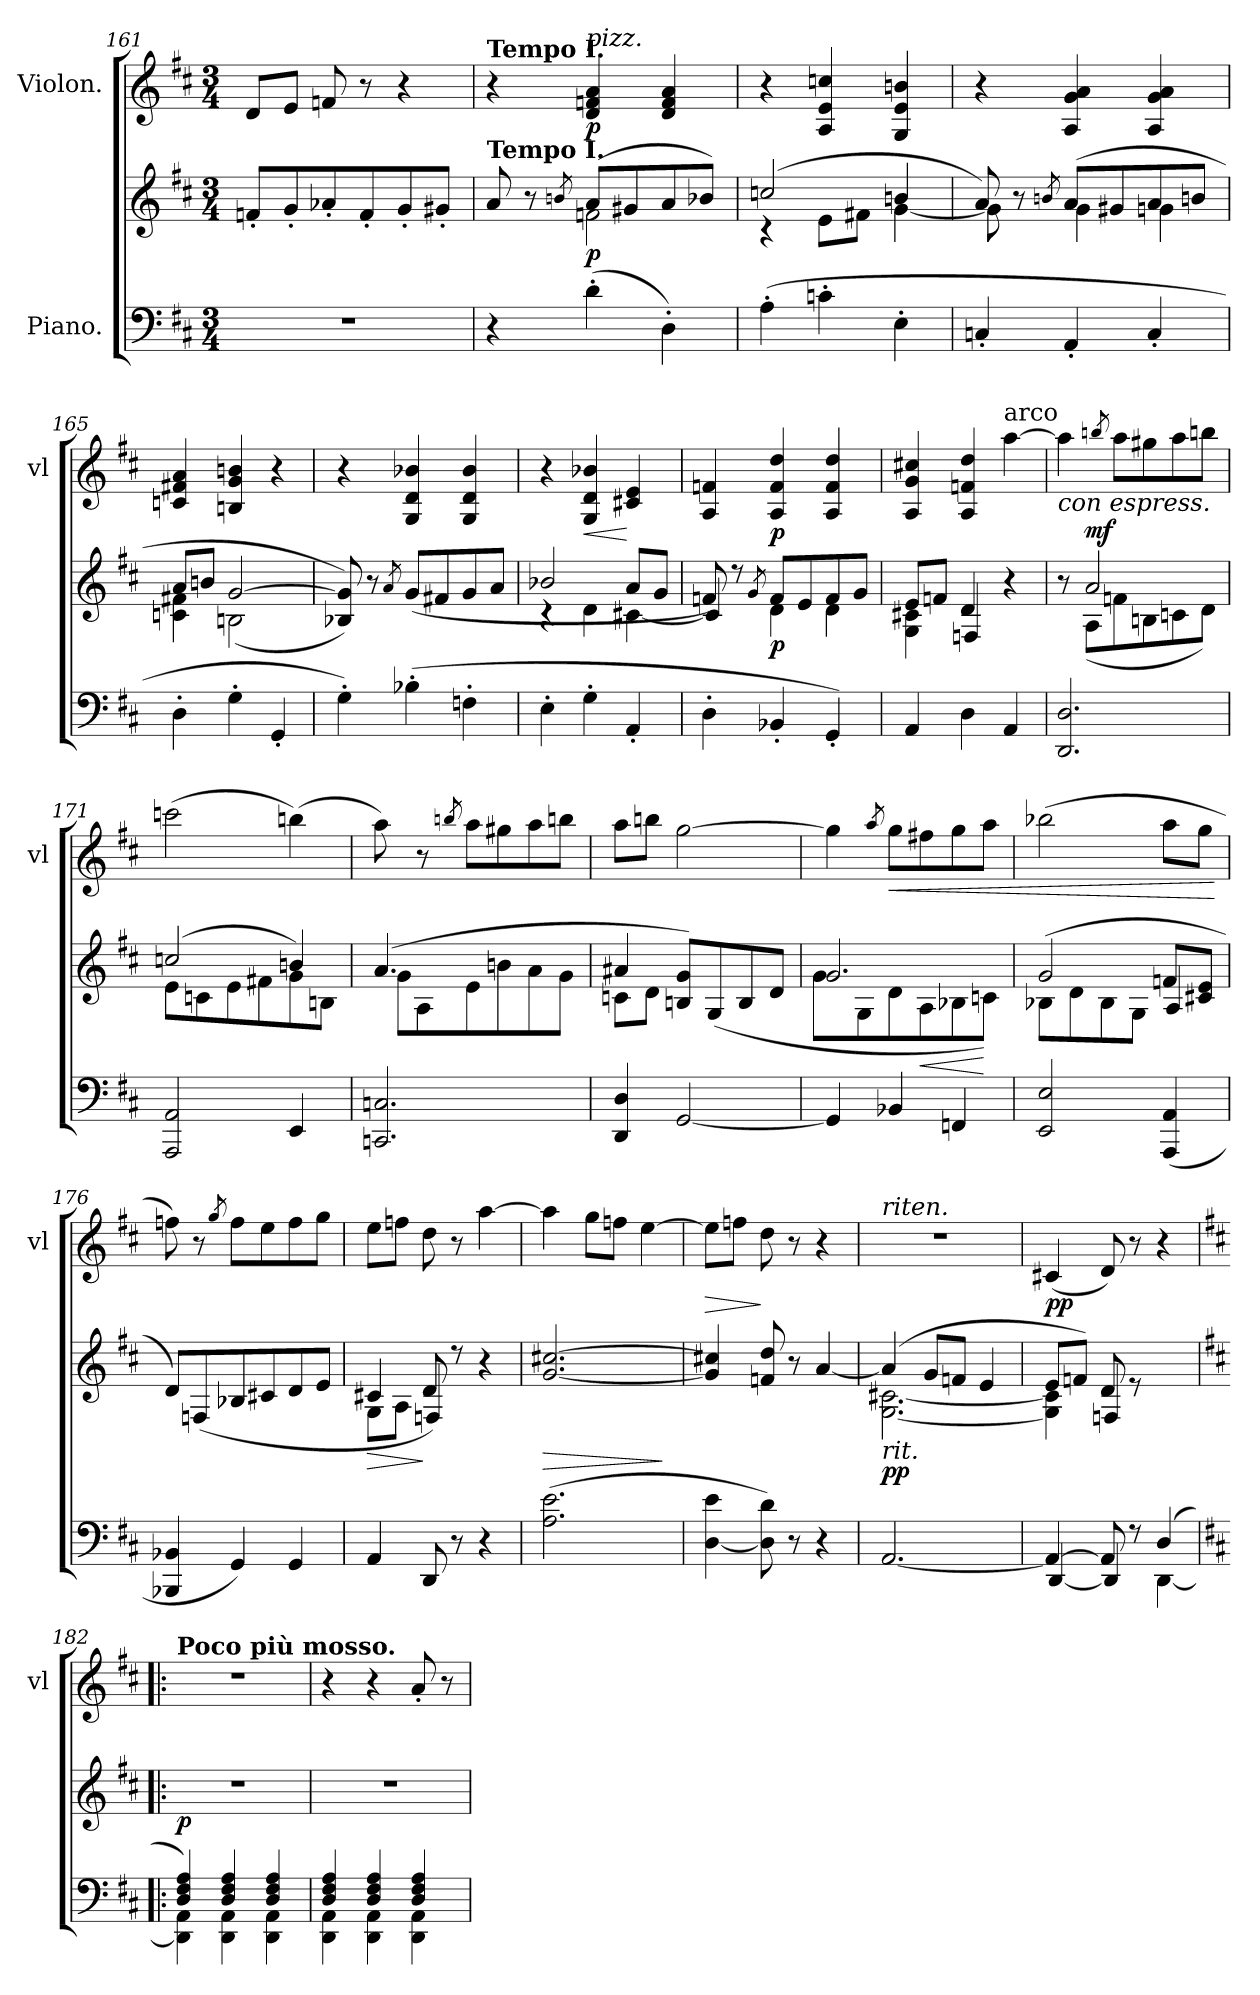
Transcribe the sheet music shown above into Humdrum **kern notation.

**kern	**kern	**dynam	**kern	**dynam
*part2	*part2	*part2	*part1	*part1
*staff3	*staff2	*staff2/3	*staff1	*staff1
*I"Piano.	*	*	*I"Violon.	*
*	*	*	*I'vl	*
*clefF4	*clefG2	*	*clefG2	*
*k[f#c#]	*k[f#c#]	*	*k[f#c#]	*
*M3/4	*M3/4	*	*M3/4	*
=161	=161	=161	=161	=161
2.r	8f'/L	.	8d!/L	.
.	8g'/	.	8e!/J	.
.	8a-X'/	.	8f!/	.
.	8f'/	.	8r	.
.	8g'/	.	4r	.
.	8g#X'/J	.	.	.
=162	=162	=162	=162	=162
*	*^	*	*	*
!	!	!	!	!LO:TX:a:B:t=Tempo I.	!
!	!LO:TX:a:B:t=Tempo I.	!	!	!	!
4r	8a/	8a/yy	.	4r	.
.	8r	8ryy	.	.	.
.	8qbn/	.	.	.	.
!	!	!	!	!LO:TX:a:i:t=pizz.	!
(4d'\	(8a/L	2f\	p	4d!/ 4f!/ 4a!/	p
.	8g#X/	.	.	.	.
4D'\)	8a/	.	.	4d!/ 4f!/ 4a!/	.
.	8b-X/J)	.	.	.	.
=163	=163	=163	=163	=163	=163
(4A'\	(2cc/	4r	.	4r	.
4c'\	.	8e\L	.	4A!/ 4e!/ 4cc!/	.
.	.	8f#X\J	.	.	.
4E'\	4bn/	[4g\	.	4G!/ 4e!/ 4bn!/	.
=164	=164	=164	=164	=164	=164
4C'/	8a/)	8g\]	.	4r	.
.	8r	8ryy	.	.	.
.	8qbn/	.	.	.	.
4AA'/	(8a/L	4g\	.	4A!/ 4g!/ 4a!/	.
.	8g#X/	.	.	.	.
4C'/	8a/	4gn\	.	4A!/ 4g!/ 4a!/	.
.	8bn/J	.	.	.	.
=165	=165	=165	=165	=165	=165
4D'\	8a/L	4c\ 4f#X\	.	4c!/ 4f#X!/ 4a!/	.
.	8bn/J	.	.	.	.
4G'\	[2g/	(2Bn\	.	4Bn!/ 4g!/ 4bn!/	.
4GG'/	.	.	.	4r	.
*	*v	*v	*	*	*
=166	=166	=166	=166	=166
4G'\)	8B-/ 8g]/))	.	4r	.
.	8r	.	.	.
.	8qa/	.	.	.
(4B-X'\	(>8g/L	.	4G!/ 4d!/ 4b-X!/	.
.	8f#X/	.	.	.
4F'\	8g/	.	4G!/ 4d!/ 4b-!/	.
.	8a/J	.	.	.
=167	=167	=167	=167	=167
*	*^	*	*	*
4E'\	2b-/	4r	.	4r	.
!	!	!	!	!	!LO:HP:b
4G'\	.	4d\	.	4G!/ 4d!/ 4b-!/	<
4AA'/	8a/L	[4c#X\	.	4c#X!/ 4e!/	[
.	8g/J	.	.	.	.
=168	=168	=168	=168	=168	=168
4D'\	8f/)	4c#/]	.	4A!/ 4f!/	.
.	8r	.	.	.	.
.	8qg/	.	.	.	.
4BB-'/	8f/L	4d\	p	4A!/ 4f!/ 4dd!/	p
.	8e/	.	.	.	.
4GG'/)	8f/	4d\	.	4A!/ 4f!/ 4dd!/	.
.	8g/J	.	.	.	.
=169	=169	=169	=169	=169	=169
4AA/	8e/L	4G\ 4c#X\	.	4A!/ 4g!/ 4cc#X!/	.
.	8f/J	.	.	.	.
4D\	4d/	4F/	.	4A!/ 4f!/ 4dd!/	.
!	!	!	!	!LO:TX:a:t=arco	!
4AA/	4r	4ryy	.	[4aa!\	.
=170	=170	=170	=170	=170	=170
!	!	!	!	!LO:TX:b:i:t=con espress.	!
2.DD/ 2.D/	8r	8ryy	.	4aa!\]	.
!	!	!	!LO:DY:a	!	!
.	2a/	(8A\L	mf	.	.
.	.	.	.	8qbbn!/	.
.	.	8f\	.	8aa!\L	.
.	.	8Bn\	.	8gg#X!\	.
.	.	8c\	.	8aa!\	.
.	8ryy	8d\J)	.	8bbn!\J	.
=171	=171	=171	=171	=171	=171
2AAA/ 2AA/	(2cc/	8e\L	.	(2ccc!\	.
.	.	8c\	.	.	.
.	.	8e\	.	.	.
.	.	8f#X\	.	.	.
4EE/	4bn/)	8g\	.	(4bbn!\)	.
.	.	8Bn\J	.	.	.
=172	=172	=172	=172	=172	=172
2.CC/ 2.C/	(4.a/	8g\L	.	8aa!\)	.
.	.	8A\	.	8r	.
.	.	.	.	8qbbn!/	.
.	.	8e\	.	8aa!\L	.
.	8ryy	8bn\	.	8gg#X!\	.
.	4ryy	8a\	.	8aa!\	.
.	.	8g\J	.	8bbn!\J	.
=173	=173	=173	=173	=173	=173
4DD/ 4D/	4a#X/	8c\L	.	8aa!\L	.
.	.	8d\J	.	8bbn!\J	.
[2GG/	8Bn/ 8g/L)	4ryy	.	[2gg!\	.
.	(8G/	.	.	.	.
.	8B/	4ryy	.	.	.
.	8d/J	.	.	.	.
=174	=174	=174	=174	=174	=174
4GG/]	2.g/	8g\L	.	4gg!\]	.
.	.	8G\	.	.	.
.	.	.	.	8qaa!/	.
!	!	!	!	!	!LO:HP:b
4BB-X/	.	8d\	.	8gg!\L	<
!	!	!	!LO:HP:b	!	!
.	.	8A\	<	8ff#X!\	.
4FF/	.	8B-\	.	8gg!\	.
.	.	8c\J)	[	8aa!\J	.
=175	=175	=175	=175	=175	=175
2EE/ 2E/	2g/	(<8B-\L	.	(2bb-!\	.
.	.	8d\	.	.	.
.	.	8B-\	.	.	.
.	.	8G\J	.	.	.
(4AAA/ 4AA/	8f/L	4A/	.	8aa!\L	.
.	8c#X/ 8e/J	.	.	8gg!\J	.
*	*v	*v	*	*	*
.	.	.	.	[
=176	=176	=176	=176	=176
4BBB-/ 4BB-/	8d/L)	.	8ff!\)	.
.	(8F/	.	8r	.
.	.	.	8qgg!/	.
4GG/)	8B-/	.	8ff!\L	.
.	8c#X/	.	8ee!\	.
4GG/	8d/	.	8ff!\	.
.	8e/J	.	8gg!\J	.
=177	=177	=177	=177	=177
*	*^	*	*	*
!	!	!	!LO:HP:b	!	!
4AA/	4c#X/	8G\L	>	8ee!\L	.
.	.	8A\J	.	8ff!\J	.
8DD/	8d/	4F/)	]	8dd!\	.
8r	8r	.	.	8r	.
4r	4r	4ryy	.	[4aa!\	.
=178	=178	=178	=178	=178	=178
!	!	!	!LO:HP:b	!	!
*	*v	*v	*	*	*
(2.A\ 2.e\	[2.g/ [2.cc#X/	>	4aa!\]	.
.	.	.	8gg!\L	.
.	.	.	8ff!\J	.
.	.	.	[4ee!\	.
.	.	]	.	.
=179	=179	=179	=179	=179
!	!	!	!	!LO:HP:b
[4D\ 4e\	4g]/ 4cc#X]/	.	8ee!\L]	>
.	.	.	8ff!\J	.
8D]\ 8d\)	8f/ 8dd/	.	8dd!\	]
8r	8r	.	8r	.
4r	[4a/	.	4r	.
=180	=180	=180	=180	=180
*	*^	*	*	*
!	!	!	!	!LO:TX:a:i:t=riten.	!
!	!LO:TX:b:i:t=rit.	!	!	!	!
[2.AA/	(4a/]	[2.G\ [2.c#X\	pp	2.r	.
.	8g/L	.	.	.	.
.	8f/J	.	.	.	.
.	4e/	.	.	.	.
=181	=181	=181	=181	=181	=181
*^	*	*	*	*	*
4AA/_	[4DD/	8e/L	4G]\ 4c#]\	.	(4c#X!/	pp
.	.	8f/J)	.	.	.	.
8AA/]	4DD/]	8d/	4F/	.	8d!/)	.
8r	.	8re	.	.	8r	.
(4D/	[4DD\	4ryy	4ryy	.	4r	.
*	*	*v	*v	*	*	*
=182!|:	=182!|:	=182!|:	=182!|:	=182!|:	=182!|:
*k[f#c#]	*	*k[f#c#]	*	*k[f#c#]	*
*	*	*^	*	*	*
!	!	!	!	!	!LO:TX:a:B:t=Poco più mosso.	!
!	!	!	!	!LO:DY:b	!	!
*	*	*v	*v	*	*	*
4D/ 4F#/ 4A/)	4DD]\ 4AA\	2.r	p	2.r	.
4D/ 4F#/ 4A/	4DD\ 4AA\	.	.	.	.
4D/ 4F#/ 4A/	4DD\ 4AA\	.	.	.	.
=183	=183	=183	=183	=183	=183
4D/ 4F#/ 4A/	4DD\ 4AA\	2.r	.	4r	.
4D/ 4F#/ 4A/	4DD\ 4AA\	.	.	4r	.
4D/ 4F#/ 4A/	4DD\ 4AA\	.	.	8a'!/	.
.	.	.	.	8r	.
*v	*v	*	*	*	*
=	=	=	=	=
*-	*-	*-	*-	*-
